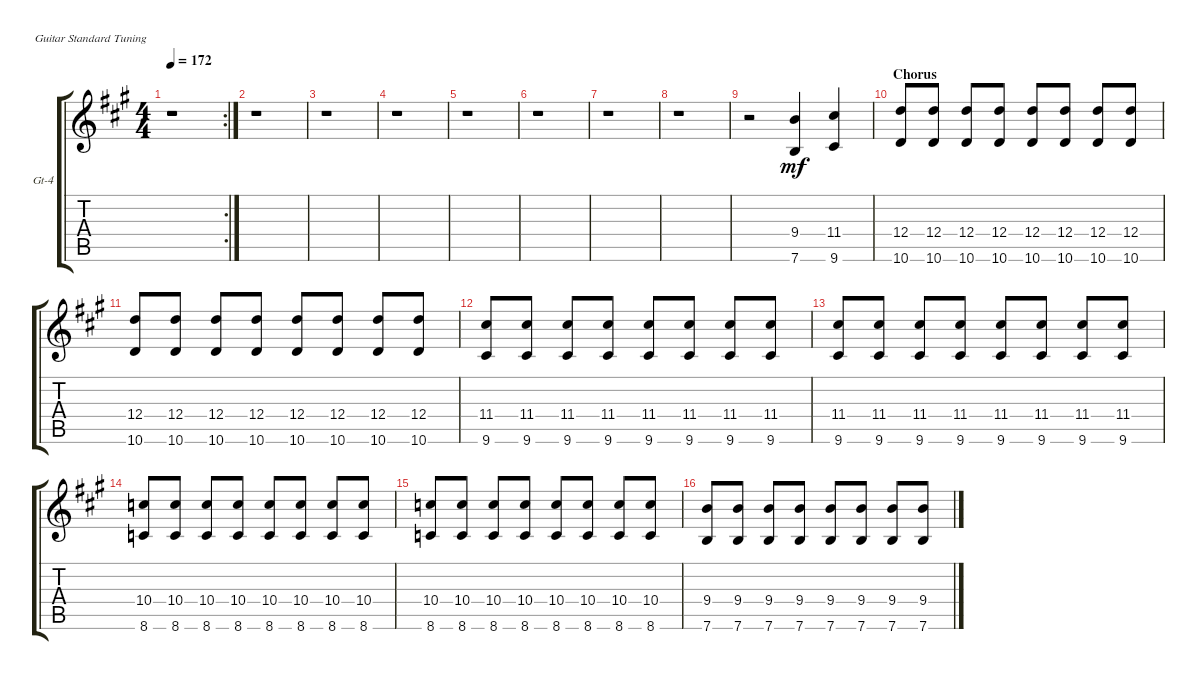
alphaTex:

\defaultSystemsLayout 4
\bracketExtendMode groupsimilarinstruments
\firstSystemTrackNameOrientation horizontal
\otherSystemsTrackNameOrientation horizontal
\track ("Guitar 4" "Gt-4") {instrument distortionguitar}
\staff {score tabs}
\tuning (E4 B3 G3 D3 A2 E2)
\rc 2
\ts (4 4)
\tempo 172
\clef g2
\scale
0.333333
\ks a
r.1{dy mf} |
\scale
0.333333 r.1 |
\scale
0.333333 r.1 |
\scale
0.333333 r.1 |
\scale
0.333333 r.1 |
\scale
0.333333 r.1 |
\scale
0.333333 r.1 |
\scale
0.333333 r.1 |
\scale
0.333333 r.2 (7.6 9.4).4 (9.6 11.4).4 |
\section ("" "Chorus")
(10.6 12.4).8 (10.6 12.4).8 (10.6 12.4).8 (10.6 12.4).8 (10.6 12.4).8 (10.6 12.4).8 (10.6 12.4).8 (10.6 12.4).8 |
(10.6 12.4).8 (10.6 12.4).8 (10.6 12.4).8 (10.6 12.4).8 (10.6 12.4).8 (10.6 12.4).8 (10.6 12.4).8 (10.6 12.4).8 |
(9.6 11.4).8 (9.6 11.4).8 (9.6 11.4).8 (9.6 11.4).8 (9.6 11.4).8 (9.6 11.4).8 (9.6 11.4).8 (9.6 11.4).8 |
(9.6 11.4).8 (9.6 11.4).8 (9.6 11.4).8 (9.6 11.4).8 (9.6 11.4).8 (9.6 11.4).8 (9.6 11.4).8 (9.6 11.4).8 |
(8.6 10.4).8 (8.6 10.4).8 (8.6 10.4).8 (8.6 10.4).8 (8.6 10.4).8 (8.6 10.4).8 (8.6 10.4).8 (8.6 10.4).8 |
(8.6 10.4).8 (8.6 10.4).8 (8.6 10.4).8 (8.6 10.4).8 (8.6 10.4).8 (8.6 10.4).8 (8.6 10.4).8 (8.6 10.4).8 |
(7.6 9.4).8 (7.6 9.4).8 (7.6 9.4).8 (7.6 9.4).8 (7.6 9.4).8 (7.6 9.4).8 (7.6 9.4).8 (7.6 9.4).8
